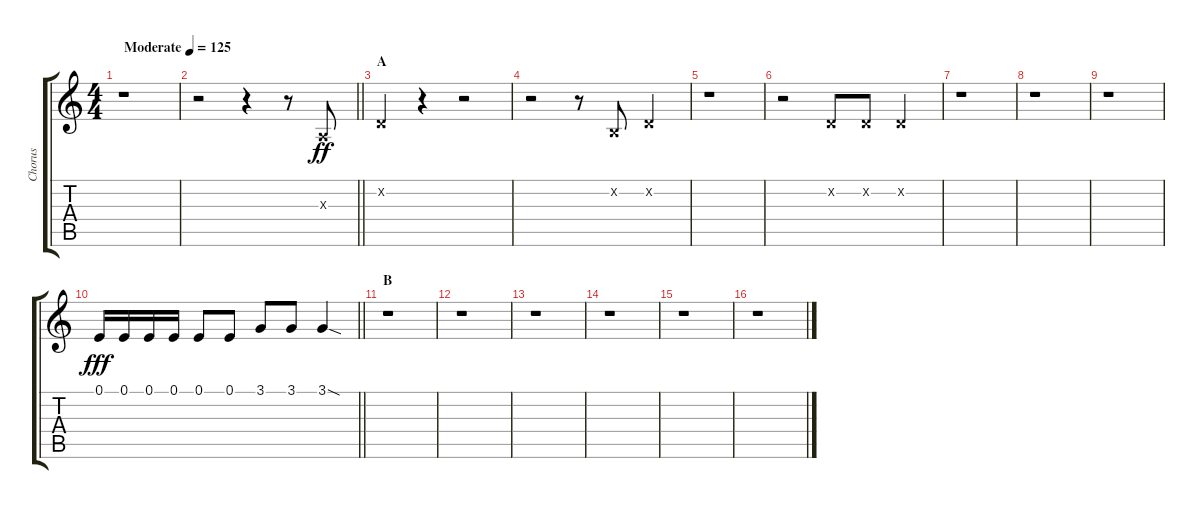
\track ("Chorus" "Chorus") {instrument voiceoohs}
\staff {score tabs}
\tuning (E4 B3 G3 D3 A2 E2) {hide}
\ts (4 4)
\tempo (125 "Moderate")
\clef g2
\ks c
r.1{dy ff instrument voiceoohs} |
\barLineRight lightlight
r.2 r.4 r.8 2.3{x}.8 |
\section ("" "A")
3.2{x}.4 r.4 r.2 |
r.2 r.8 0.2{x}.8 3.2{x}.4 |
r.1 |
r.2 3.2{x}.8 3.2{x}.8 3.2{x}.4 |
r.1 |
r.1 |
r.1 |
\barLineRight lightlight
0.1.16{dy fff} 0.1.16 0.1.16 0.1.16 0.1.8 0.1.8 3.1.8 3.1.8 3.1{sod}.4 |
\section ("" "B")
r.1 |
r.1 |
r.1 |
r.1 |
r.1 |
r.1
